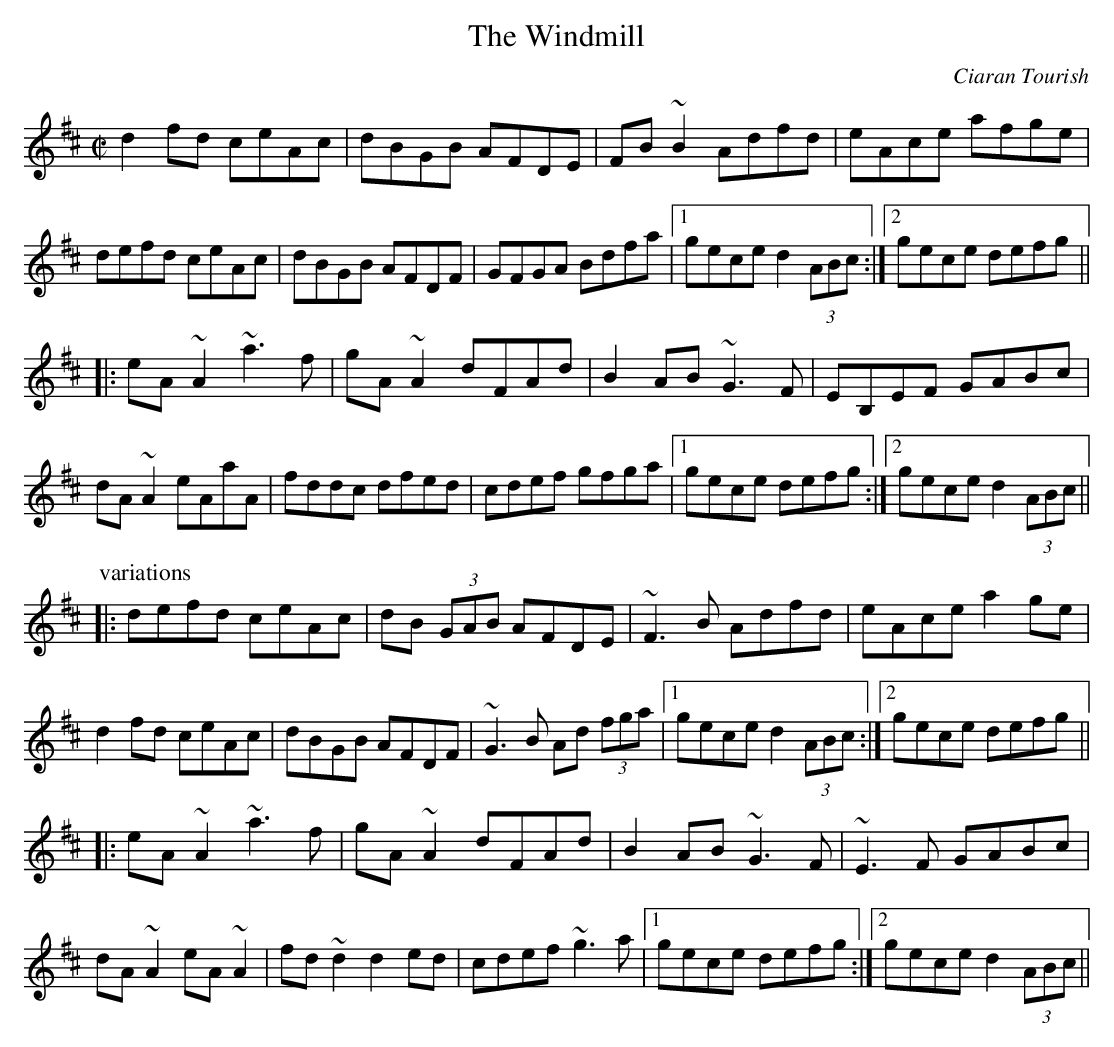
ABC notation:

X:1
T:Windmill, The
C:Ciaran Tourish
M:C|
K:D
d2fd ceAc | dBGB AFDE | FB~B2 Adfd | eAce afge |
defd ceAc | dBGB AFDF | GFGA Bdfa |1 gece d2 (3ABc :|2 gece defg ||
|: eA~A2 ~a3f | gA~A2 dFAd | B2AB ~G3F | EB,EF GABc |
dA~A2 eAaA | fddc dfed | cdef gfga |1 gece defg :|2 gece d2 (3ABc ||
P:variations
|: defd ceAc | dB (3GAB AFDE | ~F3B Adfd | eAce a2ge |
d2fd ceAc | dBGB AFDF | ~G3B Ad (3fga |1 gece d2 (3ABc :|2 gece defg ||
|: eA~A2 ~a3f | gA~A2 dFAd | B2AB ~G3F | ~E3F GABc |
dA~A2 eA~A2 | fd~d2 d2ed | cdef ~g3a |1 gece defg :|2 gece d2 (3ABc ||
